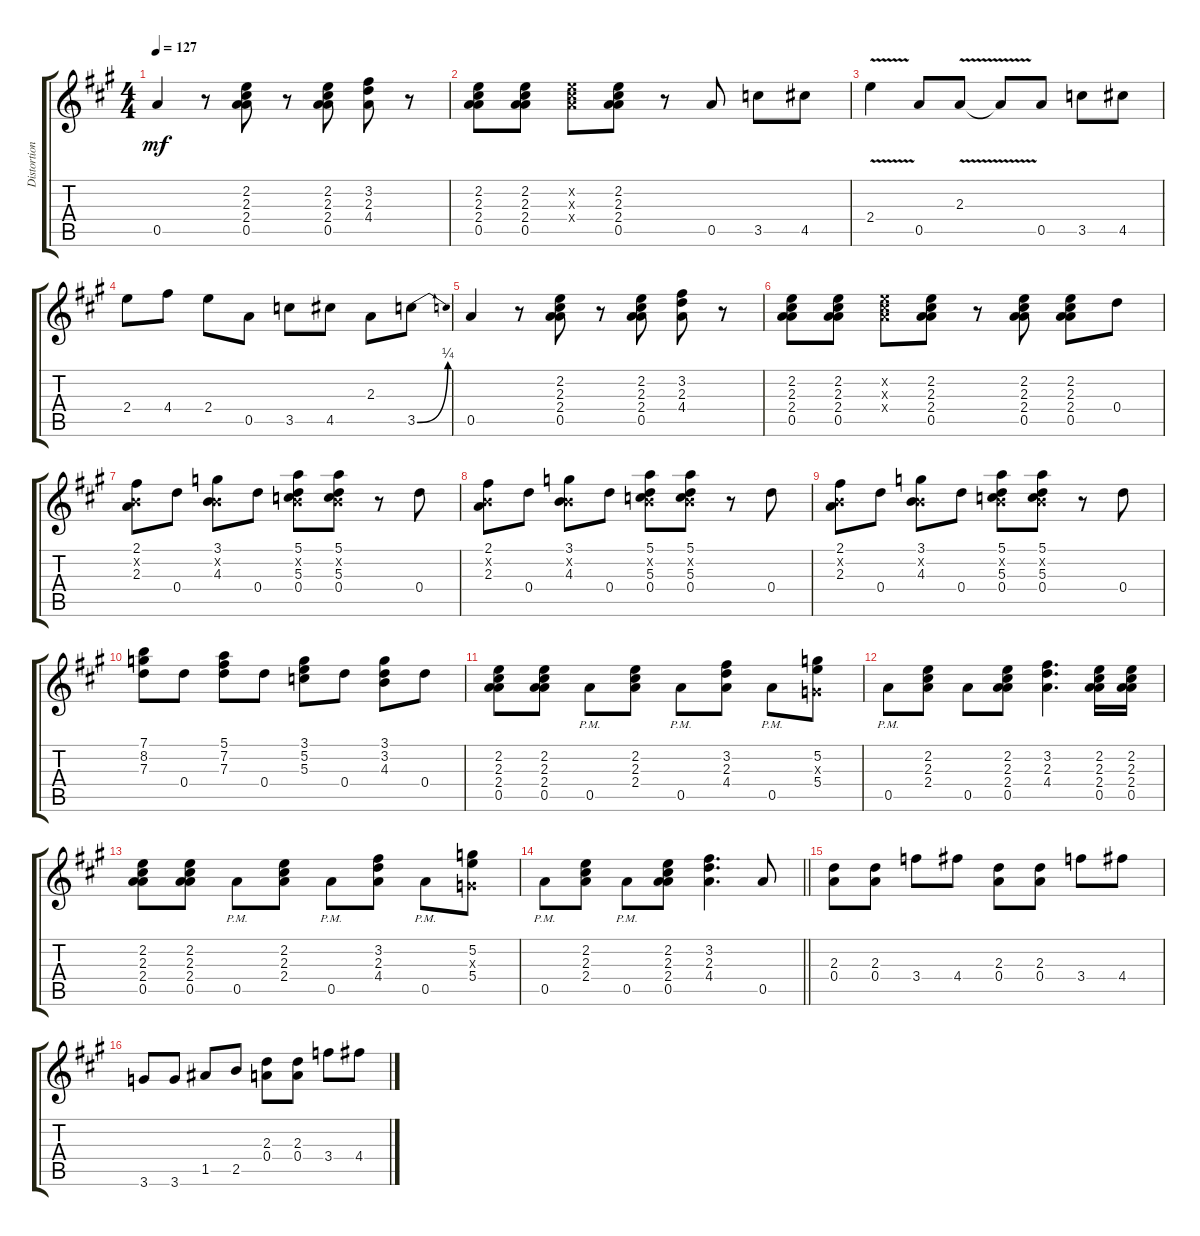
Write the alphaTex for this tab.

\track ("Distortion Gtr" "Distortion") {instrument distortionguitar}
\staff {score tabs}
\tuning (E4 B3 G3 D4 A3 E3) {hide}
\ts (4 4)
\tempo 127
\clef g2
\ks a
0.5.4{dy mf} r.8 (2.2 2.3 2.4 0.5).8 r.8 (2.2 2.3 2.4 0.5).8 (3.2 2.3 4.4).8 r.8 |
(2.2 2.3 2.4 0.5).8 (2.2 2.3 2.4 0.5).8 (2.2{x} 2.3{x} 2.4{x}).8 (2.2 2.3 2.4 0.5).8 r.8 0.5.8 3.5.8 4.5.8 |
2.4{v}.4 0.5.8 2.3{v}.8 2.3{v t}.8 0.5.8 3.5.8 4.5.8 |
2.4.8 4.4.8 2.4.8 0.5.8 3.5.8 4.5.8 2.3.8 3.5{be (bend 0 0 60 1)}.8 |
0.5.4 r.8 (2.2 2.3 2.4 0.5).8 r.8 (2.2 2.3 2.4 0.5).8 (3.2 2.3 4.4).8 r.8 |
(2.2 2.3 2.4 0.5).8 (2.2 2.3 2.4 0.5).8 (2.2{x} 2.3{x} 2.4{x}).8 (2.2 2.3 2.4 0.5).8 r.8 (2.2 2.3 2.4 0.5).8 (2.2 2.3 2.4 0.5).8 0.4.8 |
(2.1 0.2{x} 2.3).8 0.4.8 (3.1 0.2{x} 4.3).8 0.4.8 (5.1 0.2{x} 5.3 0.4).8 (5.1 0.2{x} 5.3 0.4).8 r.8 0.4.8 |
(2.1 0.2{x} 2.3).8 0.4.8 (3.1 0.2{x} 4.3).8 0.4.8 (5.1 0.2{x} 5.3 0.4).8 (5.1 0.2{x} 5.3 0.4).8 r.8 0.4.8 |
(2.1 0.2{x} 2.3).8 0.4.8 (3.1 0.2{x} 4.3).8 0.4.8 (5.1 0.2{x} 5.3 0.4).8 (5.1 0.2{x} 5.3 0.4).8 r.8 0.4.8 |
(7.1 8.2 7.3).8 0.4.8 (5.1 7.2 7.3).8 0.4.8 (3.1 5.2 5.3).8 0.4.8 (3.1 3.2 4.3).8 0.4.8 |
(2.2 2.3 2.4 0.5).8 (2.2 2.3 2.4 0.5).8 0.5{pm}.8 (2.2 2.3 2.4).8 0.5{pm}.8 (3.2 2.3 4.4).8 0.5{pm}.8 (5.2 0.3{x} 5.4).8 |
0.5{pm}.8 (2.2 2.3 2.4).8 0.5.8 (2.2 2.3 2.4 0.5).8 (3.2 2.3 4.4).4{d} (2.2 2.3 2.4 0.5).16 (2.2 2.3 2.4 0.5).16 |
(2.2 2.3 2.4 0.5).8 (2.2 2.3 2.4 0.5).8 0.5{pm}.8 (2.2 2.3 2.4).8 0.5{pm}.8 (3.2 2.3 4.4).8 0.5{pm}.8 (5.2 0.3{x} 5.4).8 |
\barLineRight lightlight
0.5{pm}.8 (2.2 2.3 2.4).8 0.5{pm}.8 (2.2 2.3 2.4 0.5).8 (3.2 2.3 4.4).4{d} 0.5.8 |
(2.3 0.4).8 (2.3 0.4).8 3.4.8 4.4.8 (2.3 0.4).8 (2.3 0.4).8 3.4.8 4.4.8 |
3.6.8 3.6.8 1.5.8 2.5.8 (2.3 0.4).8 (2.3 0.4).8 3.4.8 4.4.8
